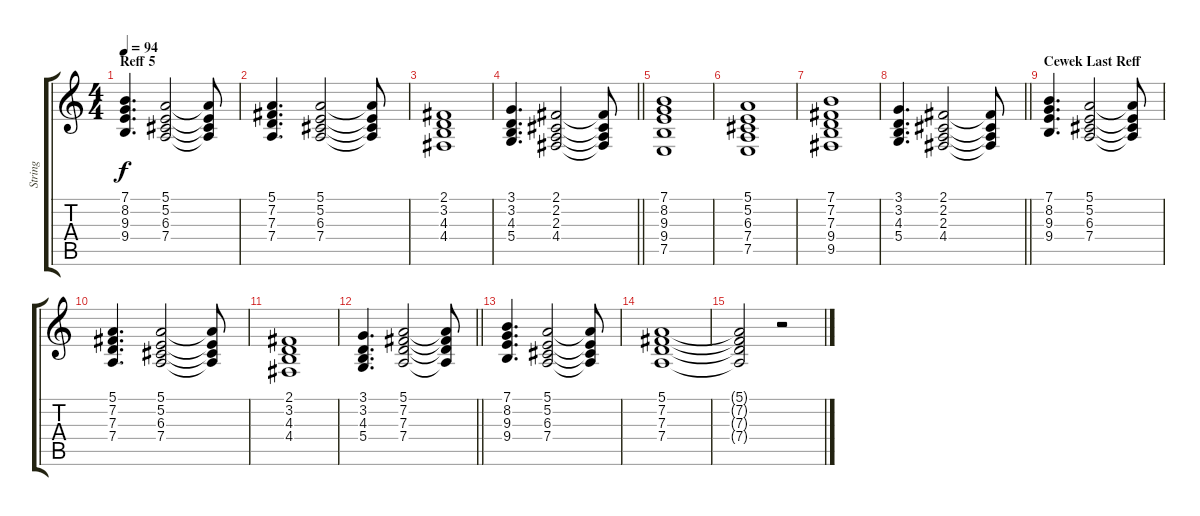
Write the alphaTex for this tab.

\track ("String" "String") {instrument stringensemble2}
\staff {score tabs}
\tuning (E4 B3 G3 D3 A2 E2) {hide}
\ts (4 4)
\section ("" "Reff 5")
\tempo 94
\clef g2
\ks c
(7.1 8.2 9.3 9.4).4{d dy f} (5.1 5.2 6.3 7.4).2 (5.1{t} 5.2{t} 6.3{t} 7.4{t}).8 |
(5.1 7.2 7.3 7.4).4{d} (5.1 5.2 6.3 7.4).2 (5.1{t} 5.2{t} 6.3{t} 7.4{t}).8 |
(2.1 3.2 4.3 4.4).1 |
\barLineRight lightlight
(3.1 3.2 4.3 5.4).4{d} (2.1 2.2 2.3 4.4).2 (2.1{t} 2.2{t} 2.3{t} 4.4{t}).8 |
(7.1 8.2 9.3 9.4 7.5).1 |
(5.1 5.2 6.3 7.4 7.5).1 |
(7.1 7.2 7.3 9.4 9.5).1 |
\barLineRight lightlight
(3.1 3.2 4.3 5.4).4{d} (2.1 2.2 2.3 4.4).2 (2.1{t} 2.2{t} 2.3{t} 4.4{t}).8 |
\section ("" "Cewek Last Reff")
(7.1 8.2 9.3 9.4).4{d} (5.1 5.2 6.3 7.4).2 (5.1{t} 5.2{t} 6.3{t} 7.4{t}).8 |
(5.1 7.2 7.3 7.4).4{d} (5.1 5.2 6.3 7.4).2 (5.1{t} 5.2{t} 6.3{t} 7.4{t}).8 |
(2.1 3.2 4.3 4.4).1 |
\barLineRight lightlight
(3.1 3.2 4.3 5.4).4{d} (5.1 7.2 7.3 7.4).2 (5.1{t} 7.2{t} 7.3{t} 7.4{t}).8 |
(7.1 8.2 9.3 9.4).4{d} (5.1 5.2 6.3 7.4).2 (5.1{t} 5.2{t} 6.3{t} 7.4{t}).8 |
(5.1 7.2 7.3 7.4).1 |
(5.1{t} 7.2{t} 7.3{t} 7.4{t}).2 r.2
